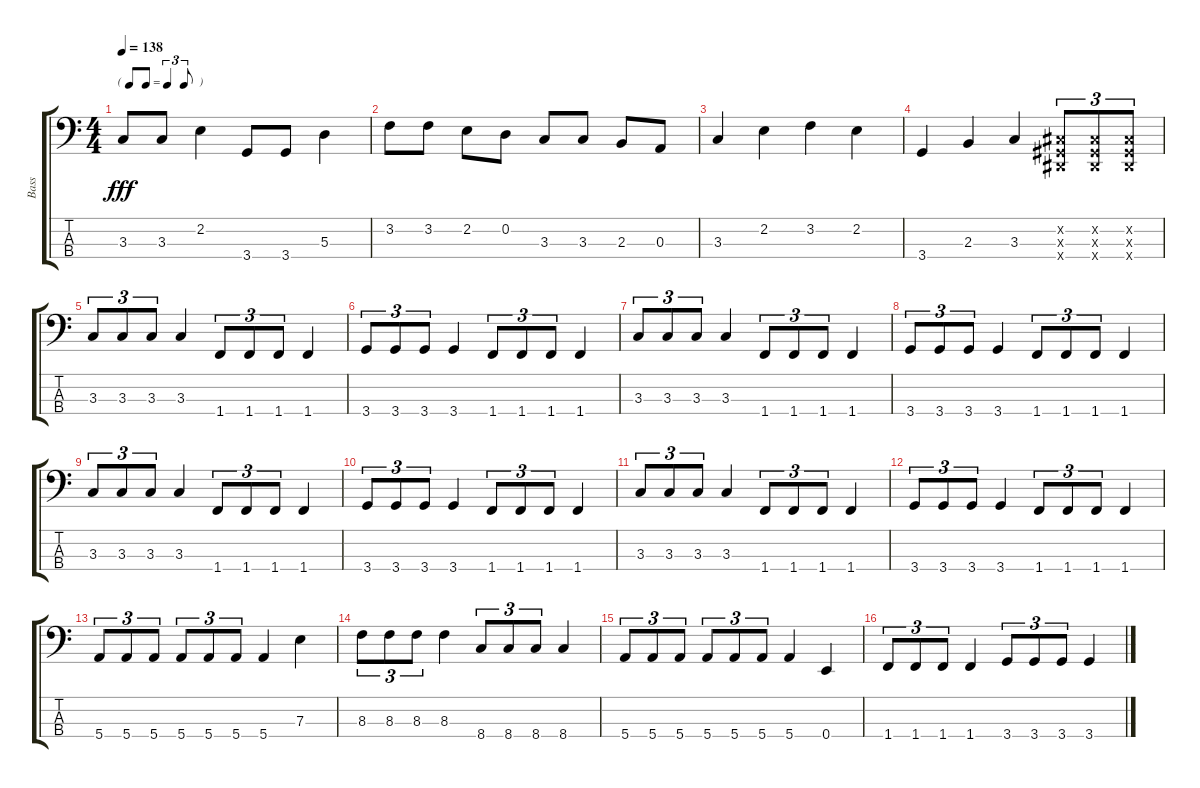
\track ("Bass" "Bass") {instrument electricbassfinger}
\staff {score tabs}
\tuning (G2 D2 A1 E1) {hide}
\ts (4 4)
\tf triplet8th
\tempo 138
\clef f4
\ks c
3.3.8{dy fff} 3.3.8 2.2.4 3.4.8 3.4.8 5.3.4 |
3.2.8 3.2.8 2.2.8 0.2.8 3.3.8 3.3.8 2.3.8 0.3.8 |
3.3.4 2.2.4 3.2.4 2.2.4 |
3.4.4 2.3.4 3.3.4 (-1.2{x} -1.3{x} -1.4{x}).8{tu (3 2) balance 8} (-1.2{x} -1.3{x} -1.4{x}).8{tu (3 2)} (-1.2{x} -1.3{x} -1.4{x}).8{tu (3 2)} |
3.3.8{tu (3 2)} 3.3.8{tu (3 2)} 3.3.8{tu (3 2)} 3.3.4 1.4.8{tu (3 2)} 1.4.8{tu (3 2)} 1.4.8{tu (3 2)} 1.4.4 |
3.4.8{tu (3 2)} 3.4.8{tu (3 2)} 3.4.8{tu (3 2)} 3.4.4 1.4.8{tu (3 2)} 1.4.8{tu (3 2)} 1.4.8{tu (3 2)} 1.4.4 |
3.3.8{tu (3 2)} 3.3.8{tu (3 2)} 3.3.8{tu (3 2)} 3.3.4 1.4.8{tu (3 2)} 1.4.8{tu (3 2)} 1.4.8{tu (3 2)} 1.4.4 |
3.4.8{tu (3 2)} 3.4.8{tu (3 2)} 3.4.8{tu (3 2)} 3.4.4 1.4.8{tu (3 2)} 1.4.8{tu (3 2)} 1.4.8{tu (3 2)} 1.4.4 |
3.3.8{tu (3 2)} 3.3.8{tu (3 2)} 3.3.8{tu (3 2)} 3.3.4 1.4.8{tu (3 2)} 1.4.8{tu (3 2)} 1.4.8{tu (3 2)} 1.4.4 |
3.4.8{tu (3 2)} 3.4.8{tu (3 2)} 3.4.8{tu (3 2)} 3.4.4 1.4.8{tu (3 2)} 1.4.8{tu (3 2)} 1.4.8{tu (3 2)} 1.4.4 |
3.3.8{tu (3 2)} 3.3.8{tu (3 2)} 3.3.8{tu (3 2)} 3.3.4 1.4.8{tu (3 2)} 1.4.8{tu (3 2)} 1.4.8{tu (3 2)} 1.4.4 |
3.4.8{tu (3 2)} 3.4.8{tu (3 2)} 3.4.8{tu (3 2)} 3.4.4 1.4.8{tu (3 2)} 1.4.8{tu (3 2)} 1.4.8{tu (3 2)} 1.4.4 |
5.4.8{tu (3 2)} 5.4.8{tu (3 2)} 5.4.8{tu (3 2)} 5.4.8{tu (3 2)} 5.4.8{tu (3 2)} 5.4.8{tu (3 2)} 5.4.4 7.3.4 |
8.3.8{tu (3 2)} 8.3.8{tu (3 2)} 8.3.8{tu (3 2)} 8.3.4 8.4.8{tu (3 2)} 8.4.8{tu (3 2)} 8.4.8{tu (3 2)} 8.4.4 |
5.4.8{tu (3 2)} 5.4.8{tu (3 2)} 5.4.8{tu (3 2)} 5.4.8{tu (3 2)} 5.4.8{tu (3 2)} 5.4.8{tu (3 2)} 5.4.4 0.4.4 |
1.4.8{tu (3 2)} 1.4.8{tu (3 2)} 1.4.8{tu (3 2)} 1.4.4 3.4.8{tu (3 2)} 3.4.8{tu (3 2)} 3.4.8{tu (3 2)} 3.4.4
